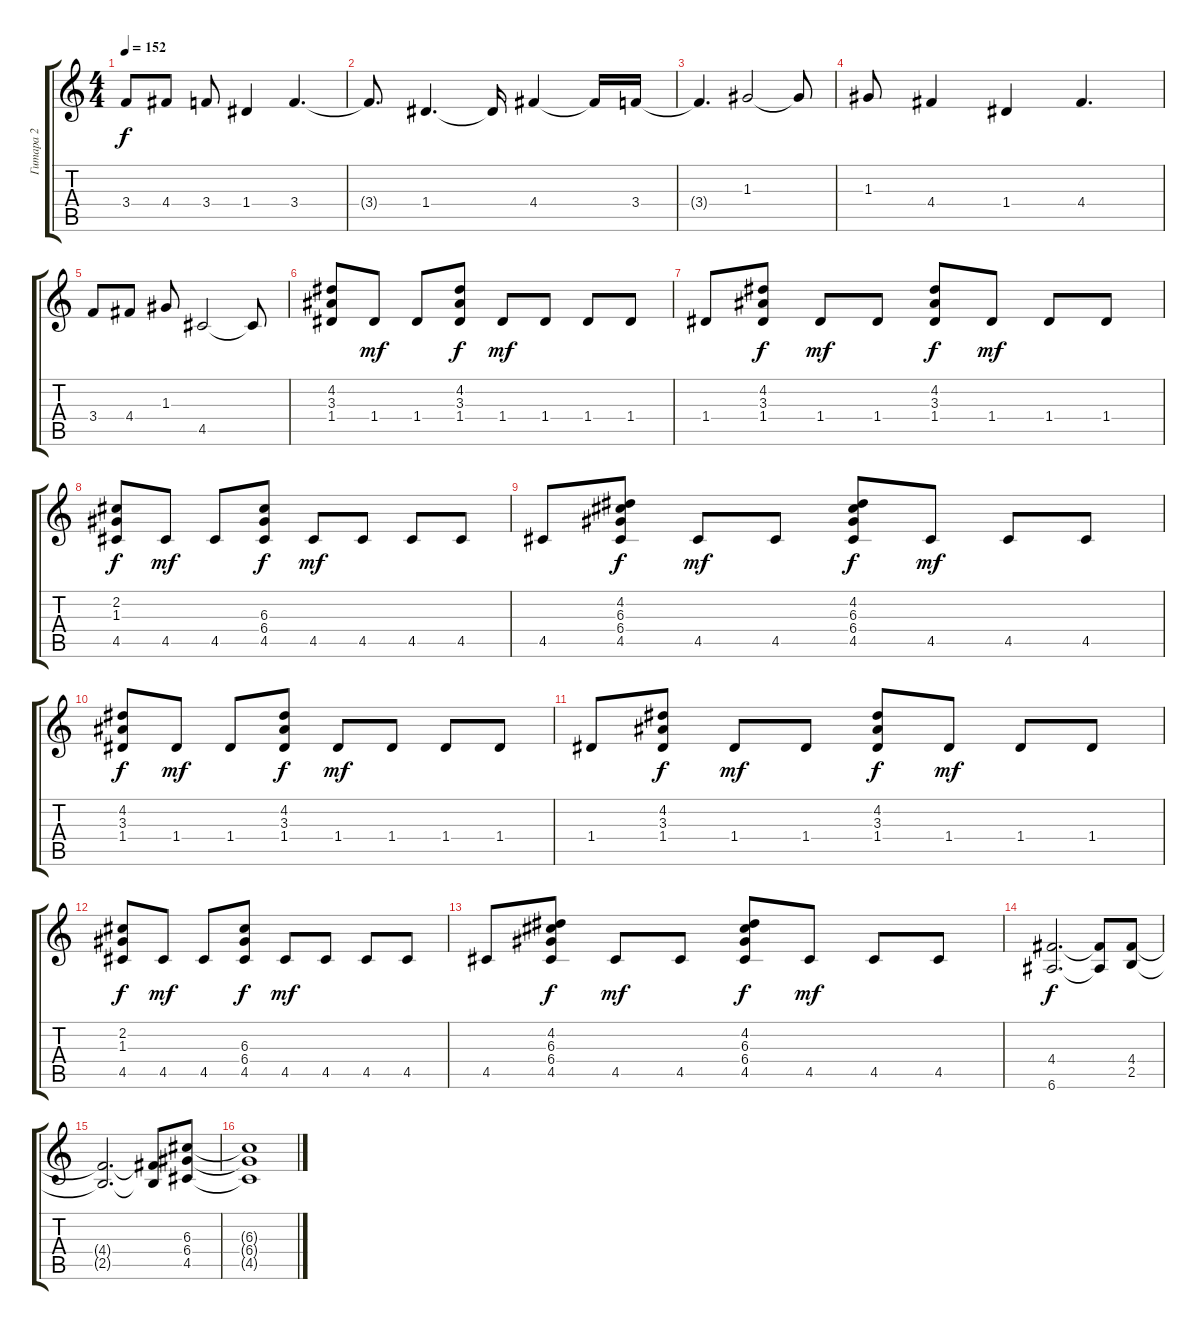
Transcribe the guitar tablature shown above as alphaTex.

\track ("Гитара 2" "Гитара 2") {instrument overdrivenguitar}
\staff {score tabs}
\tuning (E4 B3 G3 D3 A2 E2) {hide}
\ts (4 4)
\tempo 152
\clef g2
\ks c
3.4.8{dy f} 4.4.8 3.4.8 1.4.4 3.4.4{d} |
3.4{t}.8{d} 1.4.4{d} 1.4{t}.16 4.4.4 4.4{t}.16 3.4.16 |
3.4{t}.4{d} 1.3.2 1.3{t}.8 |
1.3.8 4.4.4 1.4.4 4.4.4{d} |
3.4.8 4.4.8 1.3.8 4.5.2 4.5{t}.8 |
(4.2 3.3 1.4).8 1.4.8{dy mf} 1.4.8 (4.2 3.3 1.4).8{dy f} 1.4.8{dy mf} 1.4.8 1.4.8 1.4.8 |
1.4.8 (4.2 3.3 1.4).8{dy f} 1.4.8{dy mf} 1.4.8 (4.2 3.3 1.4).8{dy f} 1.4.8{dy mf} 1.4.8 1.4.8 |
(2.2 1.3 4.5).8{dy f} 4.5.8{dy mf} 4.5.8 (6.3 6.4 4.5).8{dy f} 4.5.8{dy mf} 4.5.8 4.5.8 4.5.8 |
4.5.8 (4.2 6.3 6.4 4.5).8{dy f} 4.5.8{dy mf} 4.5.8 (4.2 6.3 6.4 4.5).8{dy f} 4.5.8{dy mf} 4.5.8 4.5.8 |
(4.2 3.3 1.4).8{dy f} 1.4.8{dy mf} 1.4.8 (4.2 3.3 1.4).8{dy f} 1.4.8{dy mf} 1.4.8 1.4.8 1.4.8 |
1.4.8 (4.2 3.3 1.4).8{dy f} 1.4.8{dy mf} 1.4.8 (4.2 3.3 1.4).8{dy f} 1.4.8{dy mf} 1.4.8 1.4.8 |
(2.2 1.3 4.5).8{dy f} 4.5.8{dy mf} 4.5.8 (6.3 6.4 4.5).8{dy f} 4.5.8{dy mf} 4.5.8 4.5.8 4.5.8 |
4.5.8 (4.2 6.3 6.4 4.5).8{dy f} 4.5.8{dy mf} 4.5.8 (4.2 6.3 6.4 4.5).8{dy f} 4.5.8{dy mf} 4.5.8 4.5.8 |
(4.4 6.6).2{d dy f} (4.4{t} 6.6{t}).8 (4.4 2.5).8 |
(4.4{t} 2.5{t}).2{d} (4.4{t} 2.5{t}).8 (6.3 6.4 4.5).8 |
(6.3{t} 6.4{t} 4.5{t}).1
